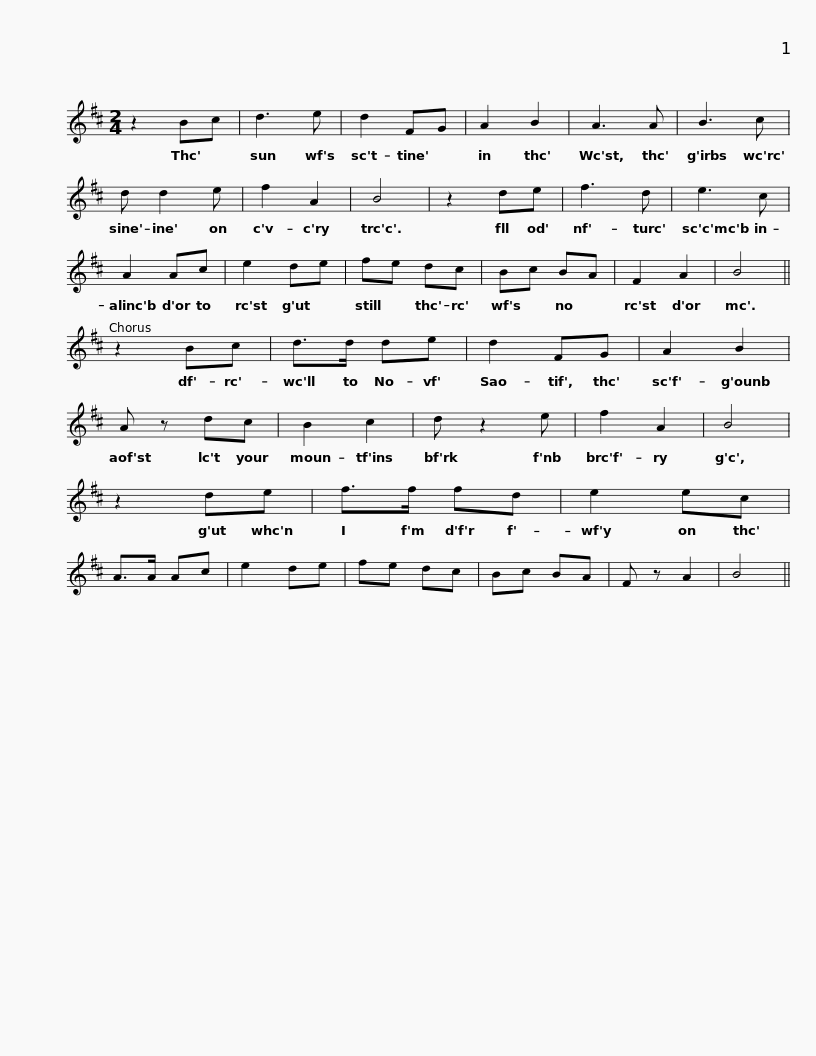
X:1
L:1/8
M:2/4
I:linebreak $
K:D
V:1 treble
V:1
 z2 Bc | d3 e | d2 FG | A2 B2 | A3 A | %5
 B3 c | d d2 e | f2 A2 | B4 | z2 de |$ %10
 f3 d | e3 c | A2 Ac | e2 de | fe dc | %15
 Bc BA | F2 A2 | B4 || z2 Bc |$ d>d de | %20
 d2 FG | A2 B2 | A z dc | B2 c2 | d z2 e | %25
 f2 A2 | B4 |$ z2 de | f>f fd | e2 ec | %30
 A>A Ac | e2 de | fe dc | Bc BA | F z A2 | %35
 B4 || %36
